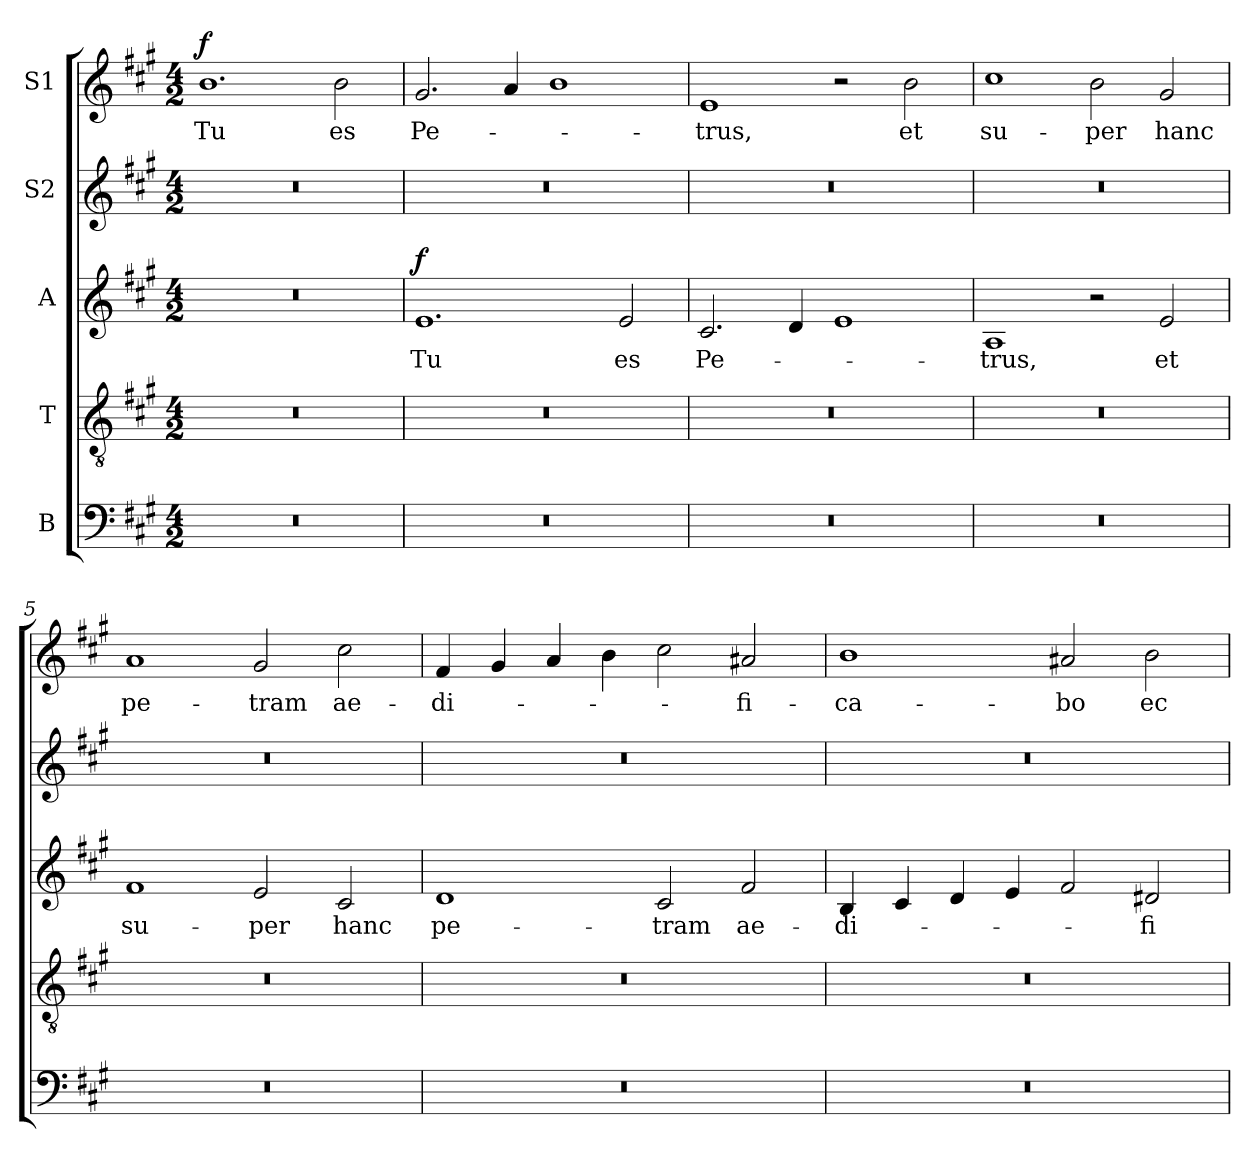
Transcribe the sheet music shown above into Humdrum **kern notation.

**kern	**kern	**kern	**text	**dynam	**kern	**kern	**text	**dynam
*part5	*part4	*part3	*part3	*part3	*part2	*part1	*part1	*part1
*staff5	*staff4	*staff3	*staff3	*staff3	*staff2	*staff1	*staff1	*staff1
*I"B	*I"T	*I"A	*	*	*I"S2	*I"S1	*	*
*clefF4	*clefGv2	*clefG2	*	*	*clefG2	*clefG2	*	*
*k[f#c#g#]	*k[f#c#g#]	*k[f#c#g#]	*	*	*k[f#c#g#]	*k[f#c#g#]	*	*
*M4/2	*M4/2	*M4/2	*	*	*M4/2	*M4/2	*	*
*MM192	*MM192	*MM192	*	*	*MM192	*MM192	*	*
=1	=1	=1	=1	=1	=1	=1	=1	=1
!	!	!	!	!	!	!	!	!LO:DY:a
0r	0r	0r	.	.	0r	1.b	Tu	f
.	.	.	.	.	.	2b\	es	.
=2	=2	=2	=2	=2	=2	=2	=2	=2
!	!	!	!	!LO:DY:a	!	!	!	!
0r	0r	1.e	Tu	f	0r	2.g#/	Pe-	.
.	.	.	.	.	.	4a/	.	.
.	.	.	.	.	.	1b	.	.
.	.	2e/	es	.	.	.	.	.
=3	=3	=3	=3	=3	=3	=3	=3	=3
0r	0r	2.c#/	Pe-	.	0r	1e	-trus,	.
.	.	4d/	.	.	.	.	.	.
.	.	1e	.	.	.	2r	.	.
.	.	.	.	.	.	2b\	et	.
=4	=4	=4	=4	=4	=4	=4	=4	=4
0r	0r	1A	-trus,	.	0r	1cc#	su-	.
.	.	2r	.	.	.	2b\	-per	.
.	.	2e/	et	.	.	2g#/	hanc	.
=5	=5	=5	=5	=5	=5	=5	=5	=5
0r	0r	1f#	su-	.	0r	1a	pe-	.
.	.	2e/	-per	.	.	2g#/	-tram	.
.	.	2c#/	hanc	.	.	2cc#\	ae-	.
=6	=6	=6	=6	=6	=6	=6	=6	=6
0r	0r	1d	pe-	.	0r	4f#/	-di-	.
.	.	.	.	.	.	4g#/	.	.
.	.	.	.	.	.	4a/	.	.
.	.	.	.	.	.	4b\	.	.
.	.	2c#/	-tram	.	.	2cc#\	.	.
.	.	2f#/	ae-	.	.	2a#X/	-fi-	.
=7	=7	=7	=7	=7	=7	=7	=7	=7
0r	0r	4B/	-di-	.	0r	1b	-ca-	.
.	.	4c#/	.	.	.	.	.	.
.	.	4d/	.	.	.	.	.	.
.	.	4e/	.	.	.	.	.	.
.	.	2f#/	.	.	.	2a#X/	-bo	.
.	.	2d#X/	-fi-	.	.	2b\	ec-	.
=	=	=	=	=	=	=	=	=
*-	*-	*-	*-	*-	*-	*-	*-	*-
